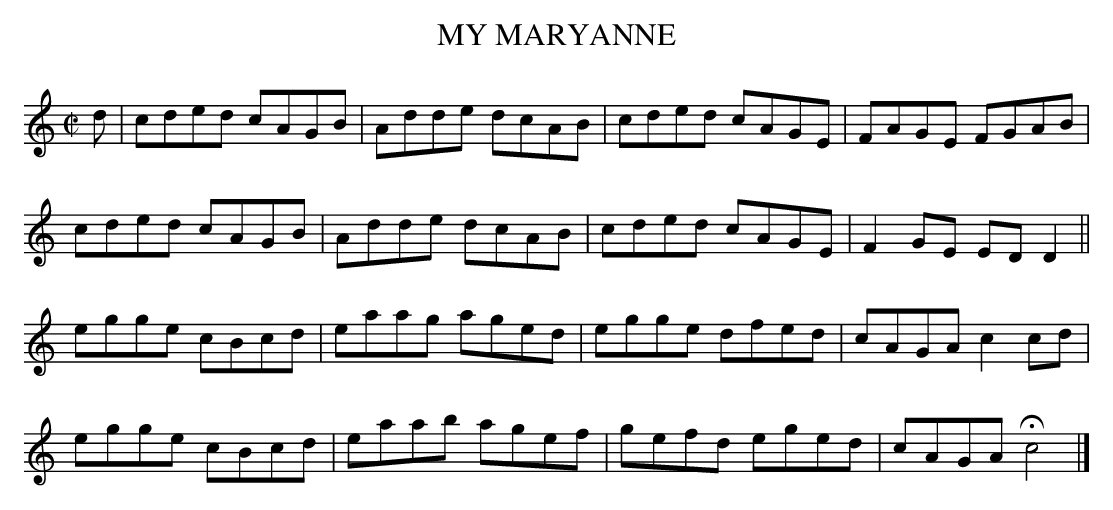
X:1
T:MY MARYANNE
M:C|
L:1/8
K:C
d|cded cAGB|Adde dcAB|cded cAGE|FAGE FGAB|
cded cAGB|Adde dcAB|cded cAGE|F2GE EDD2||
egge cBcd|eaag aged|egge dfed|cAGA c2cd|
egge cBcd|eaab agef|gefd eged|cAGA Hc4|]
